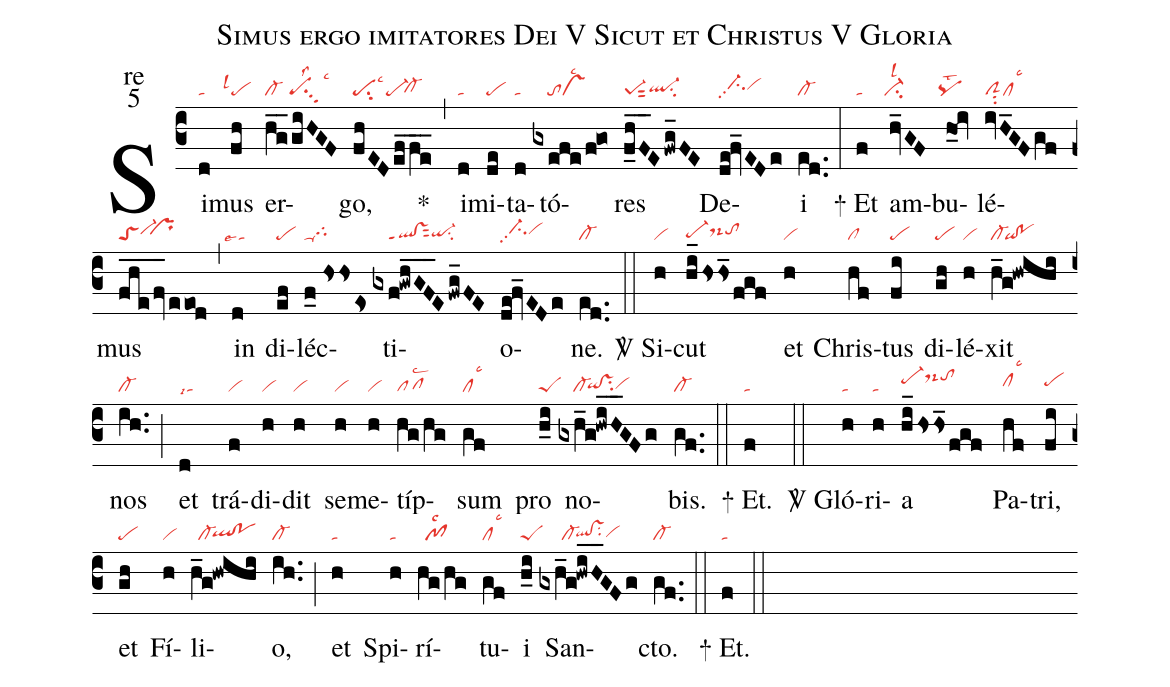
name:Simus ergo imitatores Dei V Sicut et Christus V Gloria;
office-part:re;
mode:5;
nabc-lines:1;
%%
(c3) Si(d|ta)mus(fh|``pelsl1) er(hg__/giHGF|cl-/pesu3lss2lsc3)go,(fhEDef_fe__|pesu2lsc3pe-`cl-hg) <sp>*</sp>(,) i(d|ta)mi(de|pe)ta(d|ta)tó(gxefe/f@go|////tovslsc2)res(f_hF__E/fwg_FE|pe-1sut2ql-hgsu2) De(de!fv_EDe|//ci-hhpp2vihh)i(ed..|cl-) (:)

<sp>+</sp> Et(f|ta) am(hv_GF|`ci-lsl2)bu(ho_i|``pqlst2)lé(ivH_GFgf|clSsu2cllsc3)mus(fhe___/fv_/eeod|toSvi-hh``prhh) (,) in(d|``talse4) di(ef|pe)léc(f_0//hshses|ta-tghh)ti(gxf!gwhGF___E/fwg_FE|////ql!vsppt1sut2qi-hgsu2)o(de!fv_EDe|//ci-hhpp2vihh)ne.(ed..|cl-) (::)

<sp>V/</sp> Si(h|vi)cut(hi_hshs_fgf|pe-hgds-hhtohh) et(h|vi) Chris(hf|cl)tus(fi|pe) di(gh|pe)lé(h|vi)xit(h_g!hwihi|cl-`qi!po) nos(ih..|cl-) (;) et(d|talsi7) trá(f|vi)di(h|vi)dit(h|vi) se(h|vi)me(h|vi)típ(hg/hg|pflsc2)sum(gf|cllsc3) pro(h_i|peS) no(gxh_g!hwiH__GFg|////cl-`qihg!vshgsu2vihg)bis.(gf..|cl-) (::)

<sp>+</sp> Et.(f|ta) (::)

<sp>V/</sp> Gló(h|ta)ri(h|ta)a(hi_/hshs_/fgf|pe-hids-hjtohj) Pa(hf|clhhlsc3)tri,(fi|pehh) et(gh|pe) Fí(h|vi)li(h_g!hwihi|//cl-`qlhg!pohg)o,(ih..|cl-) (;) et(h|ta) Spi(h|ta)rí(hg/hg|//pf1lsc2)tu(gf|cllsc3)i(h_i|peS) San(gxh_g!hwiH__GFg|//////cl-`qlhg!vshgsu2vihg)cto.(gf..|cl-) (::)

<sp>+</sp> Et.(f|ta) (::)
